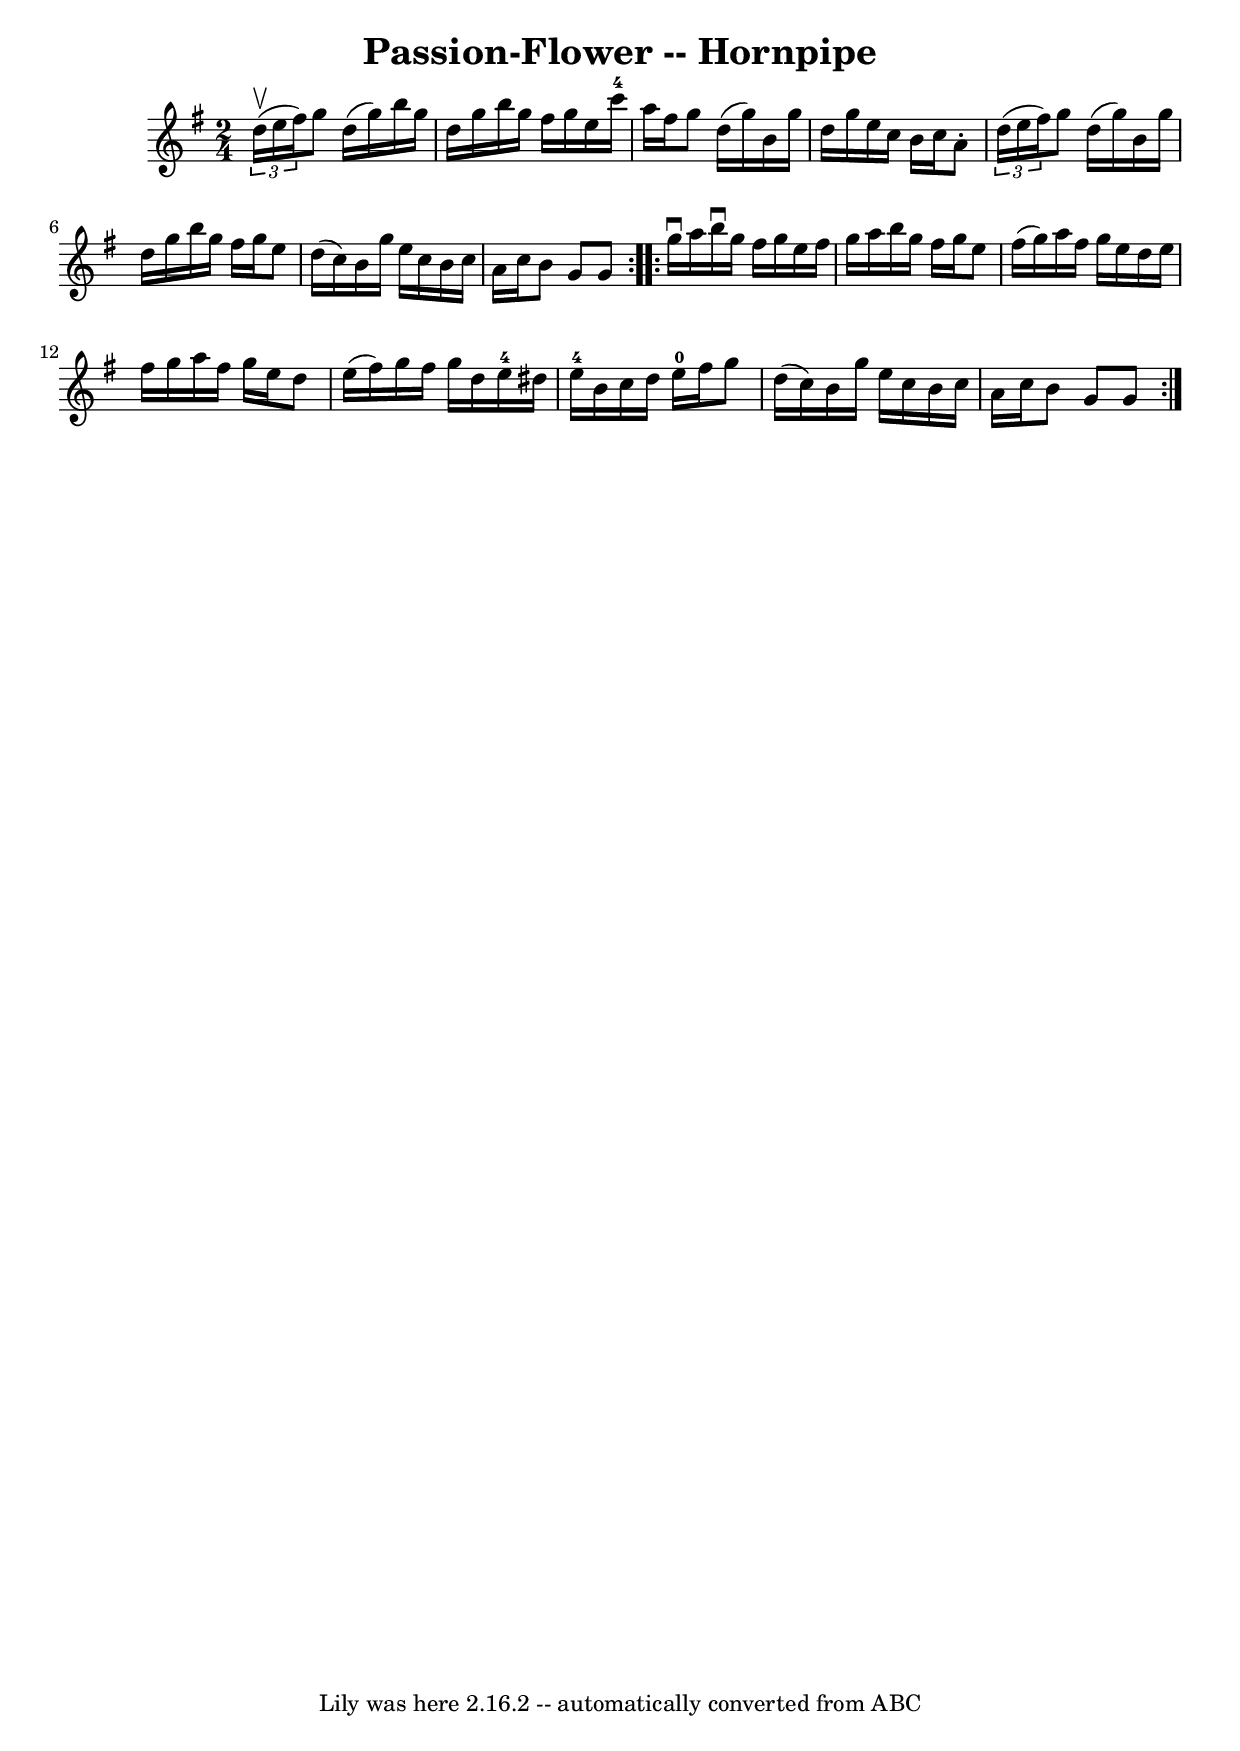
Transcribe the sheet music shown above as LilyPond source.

\version "2.16.2"
\include "Mammoth.ily"
\header {
  %% book = "Cole's 1000 Fiddle Tunes"
  crossRefNumber = "1"
  footnotes = ""
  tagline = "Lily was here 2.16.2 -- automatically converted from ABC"
  title = "Passion-Flower -- Hornpipe"

}
voicedefault =  {



  \repeat volta 2 {

    \time 2/4 
    \key g \major   \times 2/3 { d''16 (^\upbow e''16 fis''16) 

			       } |
    g''8 d''16 (g''16) b''16 g''16 d''16 g''16  
    |
    b''16 g''16 fis''16 g''16 e''16 c'''16-4 a''16   
    fis''16  |
    g''8 d''16 (g''16) b'16 g''16 d''16    
    g''16  |
    e''16 c''16 b'16 c''16 a'8 -.   \times 2/3 {   
      d''16 (e''16 fis''16) 
    } |
    g''8 d''16 (g''16)   
    b'16 g''16 d''16 g''16  |
    b''16 g''16 fis''16 g''16  
    e''8 d''16 (c''16) |
    b'16 g''16 e''16 c''16    
    b'16 c''16 a'16 c''16  |
    b'8 g'8 g'8  
  }     

  \repeat volta 2 {
    g''16^\downbow a''16  |
    b''16^\downbow g''16 
    fis''16 g''16 e''16 fis''16 g''16 a''16  |
    b''16    
    g''16 fis''16 g''16 e''8 fis''16 (g''16) |
    a''16    
    fis''16 g''16 e''16 d''16 e''16 fis''16 g''16  |
    
    a''16 fis''16 g''16 e''16 d''8 e''16 (fis''16) |
    
    g''16 fis''16 g''16 d''16 e''16-4 dis''16 e''16-4   
    b'16  |
    c''16 d''16 e''16-0 fis''16 g''8 d''16 (
    c''16) |
    b'16 g''16 e''16 c''16 b'16 c''16 a'16   
    c''16  |
    b'8 g'8 g'8  
  }   

}

\score{
  <<

    \context Staff="default"
    {
      \voicedefault 
      
    }

  >>
  \layout {
    
  }
  \midi {
  }

}
